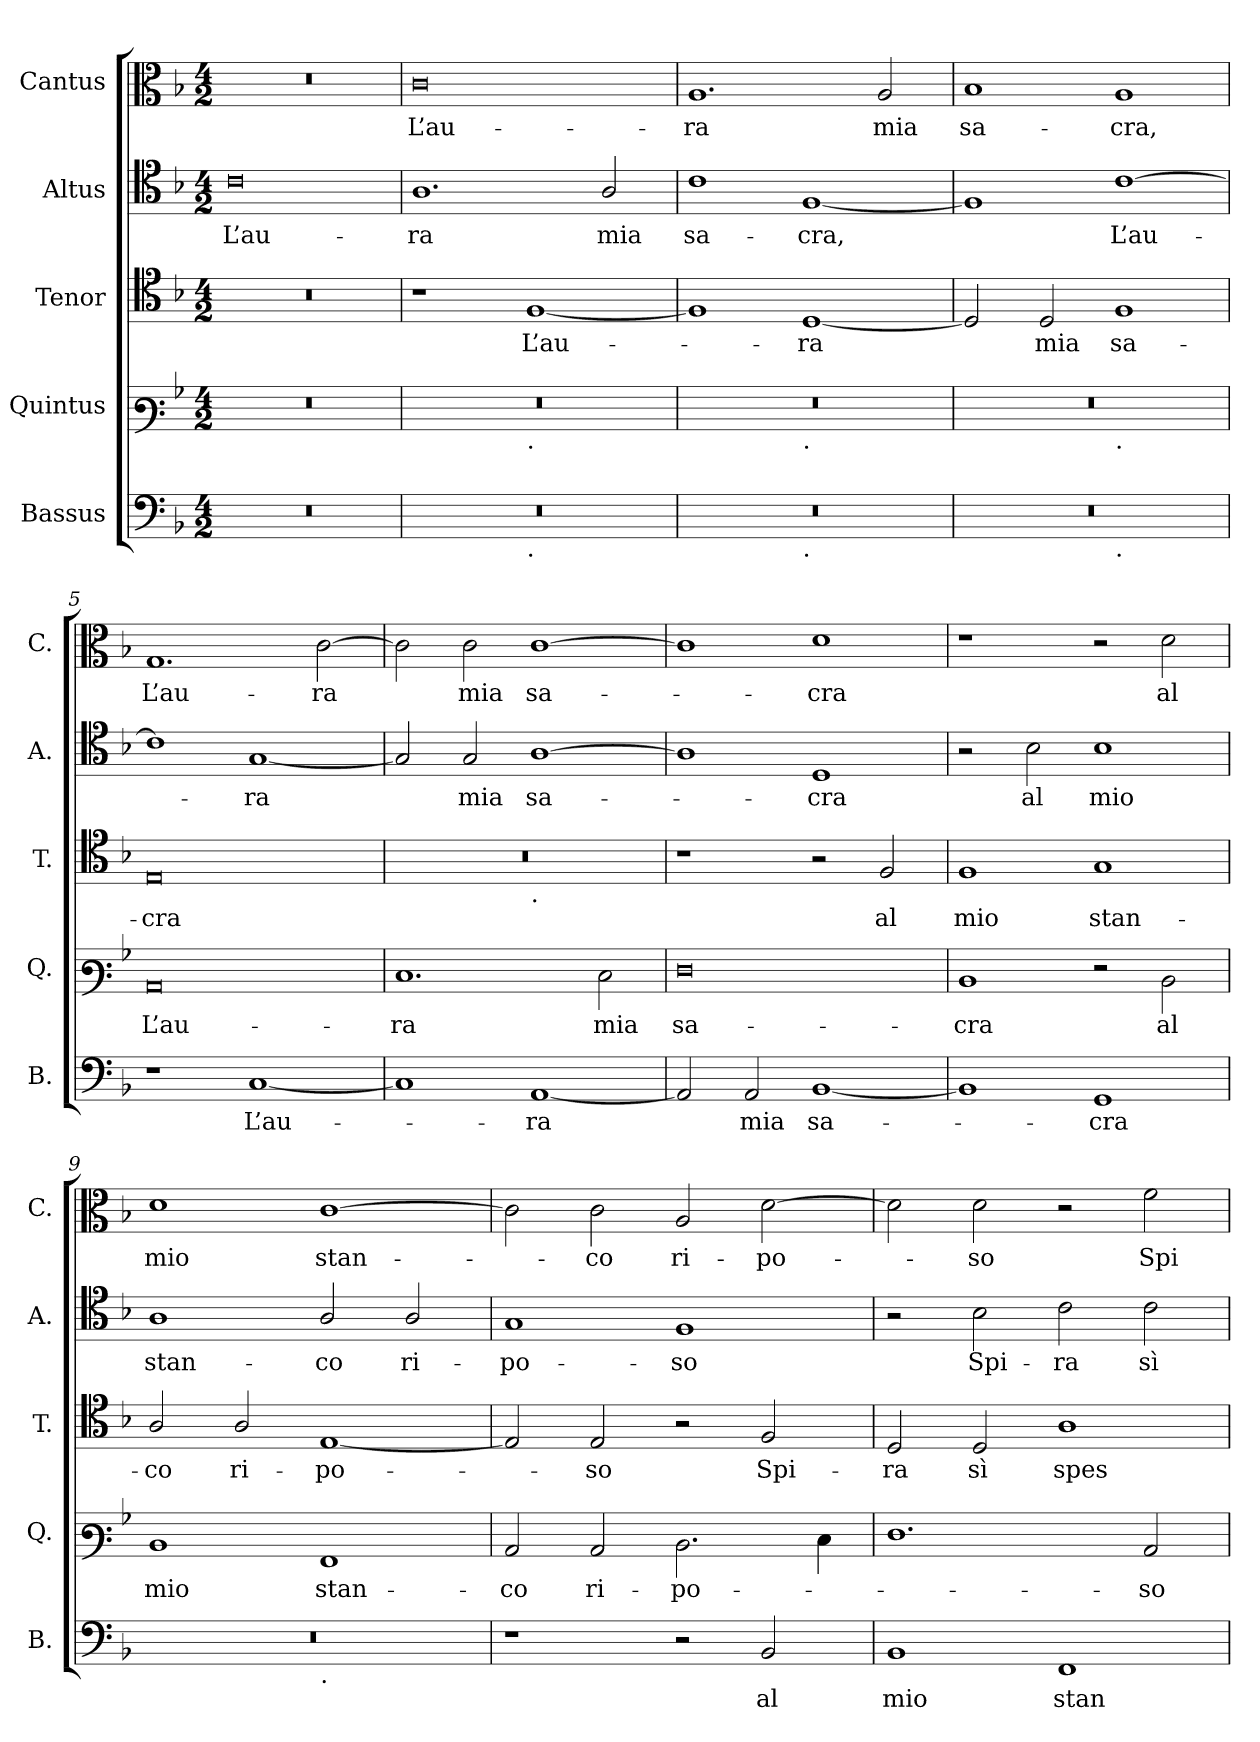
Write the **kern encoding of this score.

**kern	**text	**kern	**text	**kern	**text	**kern	**text	**kern	**text
*part5	*part5	*part4	*part4	*part3	*part3	*part2	*part2	*part1	*part1
*staff5	*staff5	*staff4	*staff4	*staff3	*staff3	*staff2	*staff2	*staff1	*staff1
*I"Bassus	*	*I"Quintus	*	*I"Tenor	*	*I"Altus	*	*I"Cantus	*
*I'B.	*	*I'Q.	*	*I'T.	*	*I'A.	*	*I'C.	*
*clefF4	*	*clefF3	*	*clefC4	*	*clefC4	*	*clefC3	*
*k[b-]	*	*k[b-]	*	*k[b-]	*	*k[b-]	*	*k[b-]	*
*M4/2	*	*M4/2	*	*M4/2	*	*M4/2	*	*M4/2	*
=1	=1	=1	=1	=1	=1	=1	=1	=1	=1
!	!	!	!	!	!	!	!LO:LY:b	!	!
0r	.	0r	.	0r	.	0c	L’au-	0r	.
=2	=2	=2	=2	=2	=2	=2	=2	=2	=2
!	!	!	!	!	!	!	!LO:LY:b	!	!LO:LY:b
*^	*	*^	*	*	*	*	*	*	*
0r	1ryy	.	0r	1ryy	.	1r	.	1.A	-ra	0c	L’au-
!	!	!	!	!LO:TX:b:t=.	!	!	!	!	!	!	!
!	!LO:TX:b:t=.	!	!	!	!	!	!	!	!	!	!
!	!	!	!	!	!	!	!LO:LY:b	!	!	!	!
.	1ryy	.	.	1ryy	.	[1F	L’au-	.	.	.	.
!	!	!	!	!	!	!	!	!	!LO:LY:b	!	!
.	.	.	.	.	.	.	.	2A/	mia	.	.
=3	=3	=3	=3	=3	=3	=3	=3	=3	=3	=3	=3
!	!	!	!	!	!	!	!	!	!LO:LY:b	!	!LO:LY:b
0r	1ryy	.	0r	1ryy	.	1F]	.	1c	sa-	1.A	-ra
!	!	!	!	!LO:TX:b:t=.	!	!	!	!	!	!	!
!	!LO:TX:b:t=.	!	!	!	!	!	!	!	!	!	!
!	!	!	!	!	!	!	!LO:LY:b	!	!LO:LY:b	!	!
.	1ryy	.	.	1ryy	.	[1D	-ra	[1F	-cra,	.	.
!	!	!	!	!	!	!	!	!	!	!	!LO:LY:b
.	.	.	.	.	.	.	.	.	.	2A/	mia
=4	=4	=4	=4	=4	=4	=4	=4	=4	=4	=4	=4
!	!	!	!	!	!	!	!	!	!	!	!LO:LY:b
0r	1ryy	.	0r	1ryy	.	2D/]	.	1F]	.	1B-	sa-
!	!	!	!	!	!	!	!LO:LY:b	!	!	!	!
.	.	.	.	.	.	2D/	mia	.	.	.	.
!	!	!	!	!LO:TX:b:t=.	!	!	!	!	!	!	!
!	!LO:TX:b:t=.	!	!	!	!	!	!	!	!	!	!
!	!	!	!	!	!	!	!LO:LY:b	!	!LO:LY:b	!	!LO:LY:b
.	1ryy	.	.	1ryy	.	1F	sa-	[1c	L’au-	1A	-cra,
=5	=5	=5	=5	=5	=5	=5	=5	=5	=5	=5	=5
!	!	!	!	!	!LO:LY:b	!	!LO:LY:b	!	!	!	!LO:LY:b
*v	*v	*	*	*	*	*	*	*	*	*	*
*	*	*v	*v	*	*	*	*	*	*	*
1r	.	0C	L’au-	0E	-cra	1c]	.	1.G	L’au-
!	!LO:LY:b	!	!	!	!	!	!LO:LY:b	!	!
[1C	L’au-	.	.	.	.	[1G	-ra	.	.
!	!	!	!	!	!	!	!	!	!LO:LY:b
.	.	.	.	.	.	.	.	[2c\	-ra
=6	=6	=6	=6	=6	=6	=6	=6	=6	=6
!	!	!	!LO:LY:b	!	!	!	!	!	!
*	*	*	*	*^	*	*	*	*	*
1C]	.	1.E	-ra	0r	1ryy	.	2G/]	.	2c\]	.
!	!	!	!	!	!	!	!	!LO:LY:b	!	!LO:LY:b
.	.	.	.	.	.	.	2G/	mia	2c\	mia
!	!	!	!	!	!LO:TX:b:t=.	!	!	!	!	!
!	!LO:LY:b	!	!	!	!	!	!	!LO:LY:b	!	!LO:LY:b
[1AA	ra	.	.	.	1ryy	.	[1A	sa-	[1c	sa-
!	!	!	!LO:LY:b	!	!	!	!	!	!	!
.	.	2E\	mia	.	.	.	.	.	.	.
=7	=7	=7	=7	=7	=7	=7	=7	=7	=7	=7
!	!	!	!LO:LY:b	!	!	!	!	!	!	!
*	*	*	*	*v	*v	*	*	*	*	*
2AA/]	.	0F	sa-	1r	.	1A]	.	1c]	.
!	!LO:LY:b	!	!	!	!	!	!	!	!
2AA/	mia	.	.	.	.	.	.	.	.
!	!LO:LY:b	!	!	!	!	!	!LO:LY:b	!	!LO:LY:b
[1BB-	sa-	.	.	2r	.	1D	-cra	1d	-cra
!	!	!	!	!	!LO:LY:b	!	!	!	!
.	.	.	.	2F/	al	.	.	.	.
!!LO:LB:g=z
=8	=8	=8	=8	=8	=8	=8	=8	=8	=8
!	!	!	!LO:LY:b	!	!LO:LY:b	!	!	!	!
1BB-]	.	1D	-cra	1F	mio	2r	.	1r	.
!	!	!	!	!	!	!	!LO:LY:b	!	!
.	.	.	.	.	.	2B-\	al	.	.
!	!LO:LY:b	!	!	!	!LO:LY:b	!	!LO:LY:b	!	!
1GG	-cra	2r	.	1G	stan-	1B-	mio	2r	.
!	!	!	!LO:LY:b	!	!	!	!	!	!LO:LY:b
.	.	2D\	al	.	.	.	.	2d\	al
=9	=9	=9	=9	=9	=9	=9	=9	=9	=9
!	!	!	!LO:LY:b	!	!LO:LY:b	!	!LO:LY:b	!	!LO:LY:b
*^	*	*	*	*	*	*	*	*	*
0r	1ryy	.	1D	mio	2A/	-co	1A	stan-	1d	mio
!	!	!	!	!	!	!LO:LY:b	!	!	!	!
.	.	.	.	.	2A/	ri-	.	.	.	.
!	!LO:TX:b:t=.	!	!	!	!	!	!	!	!	!
!	!	!	!	!LO:LY:b	!	!LO:LY:b	!	!LO:LY:b	!	!LO:LY:b
.	1ryy	.	1AA	stan-	[1E	-po-	2A/	-co	[1c	stan-
!	!	!	!	!	!	!	!	!LO:LY:b	!	!
.	.	.	.	.	.	.	2A/	ri-	.	.
=10	=10	=10	=10	=10	=10	=10	=10	=10	=10	=10
!	!	!	!	!LO:LY:b	!	!	!	!LO:LY:b	!	!
*v	*v	*	*	*	*	*	*	*	*	*
1r	.	2C/	-co	2E/]	.	1G	-po-	2c\]	.
!	!	!	!LO:LY:b	!	!LO:LY:b	!	!	!	!LO:LY:b
.	.	2C/	ri-	2E/	-so	.	.	2c\	-co
!	!	!	!LO:LY:b	!	!	!	!LO:LY:b	!	!LO:LY:b
2r	.	2.D\	-po-	2r	.	1F	-so	2A/	ri-
!	!LO:LY:b	!	!	!	!LO:LY:b	!	!	!	!LO:LY:b
2BB-/	al	.	.	2F/	Spi-	.	.	[2d\	-po-
.	.	4E\	.	.	.	.	.	.	.
=11	=11	=11	=11	=11	=11	=11	=11	=11	=11
!	!LO:LY:b	!	!	!	!LO:LY:b	!	!	!	!
1BB-	mio	1.F	.	2D/	-ra	2r	.	2d\]	.
!	!	!	!	!	!LO:LY:b	!	!LO:LY:b	!	!LO:LY:b
.	.	.	.	2D/	sì	2B-\	Spi-	2d\	-so
!	!LO:LY:b	!	!	!	!LO:LY:b	!	!LO:LY:b	!	!
1FF	stan-	.	.	1A	spes-	2c\	-ra	2r	.
!	!	!	!LO:LY:b	!	!	!	!LO:LY:b	!	!LO:LY:b
.	.	2C/	-so	.	.	2c\	sì	2f\	Spi-
=	=	=	=	=	=	=	=	=	=
*-	*-	*-	*-	*-	*-	*-	*-	*-	*-
